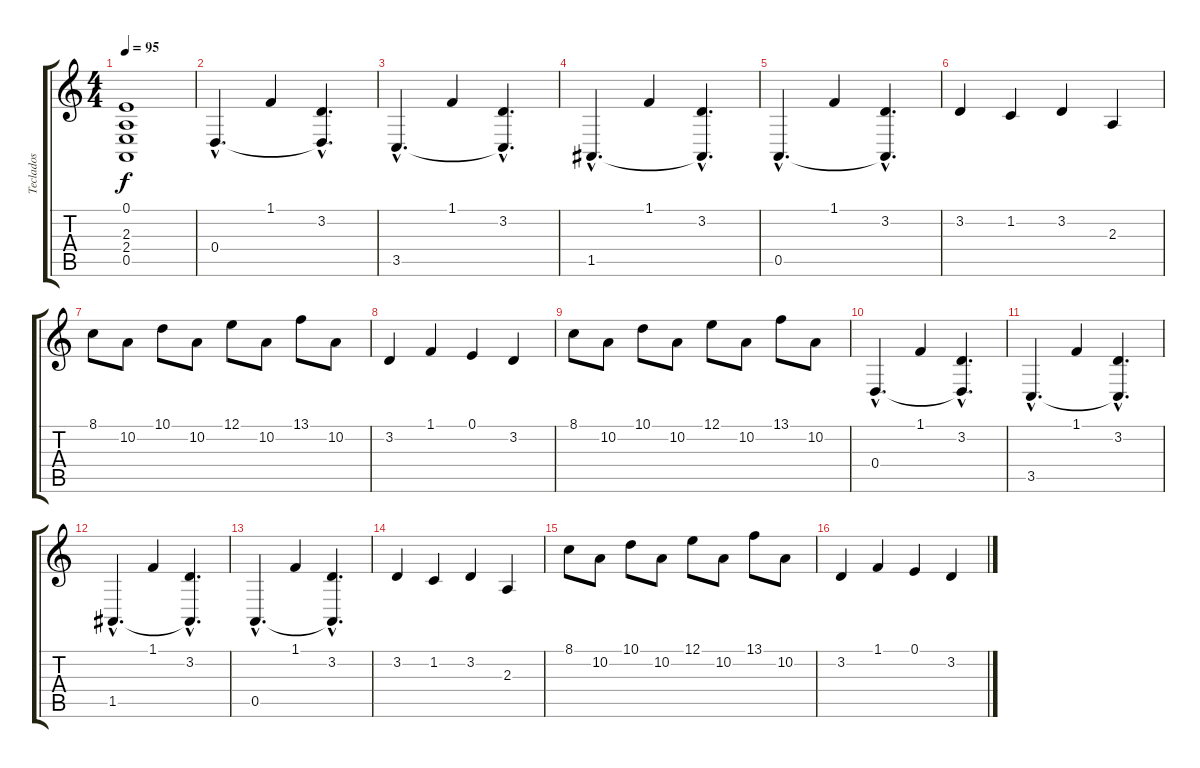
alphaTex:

\track ("Teclados" "Teclados") {instrument stringensemble1}
\staff {score tabs}
\tuning (E4 B3 G3 D3 A2 E2) {hide}
\ts (4 4)
\tempo 95
\clef g2
\ks c
(0.1 2.3 2.4 0.5).1{dy f} |
0.4{hac}.4{d volume 14} 1.1.4 (3.2{hac} 0.4{hac t}).4{d} |
3.5{hac}.4{d} 1.1.4 (3.2{hac} 3.5{hac t}).4{d} |
1.5{hac}.4{d} 1.1.4 (3.2{hac} 1.5{hac t}).4{d} |
0.5{hac}.4{d} 1.1.4 (3.2{hac} 0.5{hac t}).4{d} |
3.2.4{volume 13} 1.2.4 3.2.4 2.3.4 |
8.1.8{volume 14} 10.2.8 10.1.8 10.2.8 12.1.8 10.2.8 13.1.8 10.2.8 |
3.2.4{volume 13} 1.1.4 0.1.4 3.2.4 |
8.1.8{volume 14} 10.2.8 10.1.8 10.2.8 12.1.8 10.2.8 13.1.8 10.2.8 |
0.4{hac}.4{d volume 8} 1.1.4 (3.2{hac} 0.4{hac t}).4{d} |
3.5{hac}.4{d} 1.1.4 (3.2{hac} 3.5{hac t}).4{d} |
1.5{hac}.4{d} 1.1.4 (3.2{hac} 1.5{hac t}).4{d} |
0.5{hac}.4{d} 1.1.4 (3.2{hac} 0.5{hac t}).4{d} |
3.2.4 1.2.4 3.2.4 2.3.4 |
8.1.8 10.2.8 10.1.8 10.2.8 12.1.8 10.2.8 13.1.8 10.2.8 |
3.2.4 1.1.4 0.1.4 3.2.4
